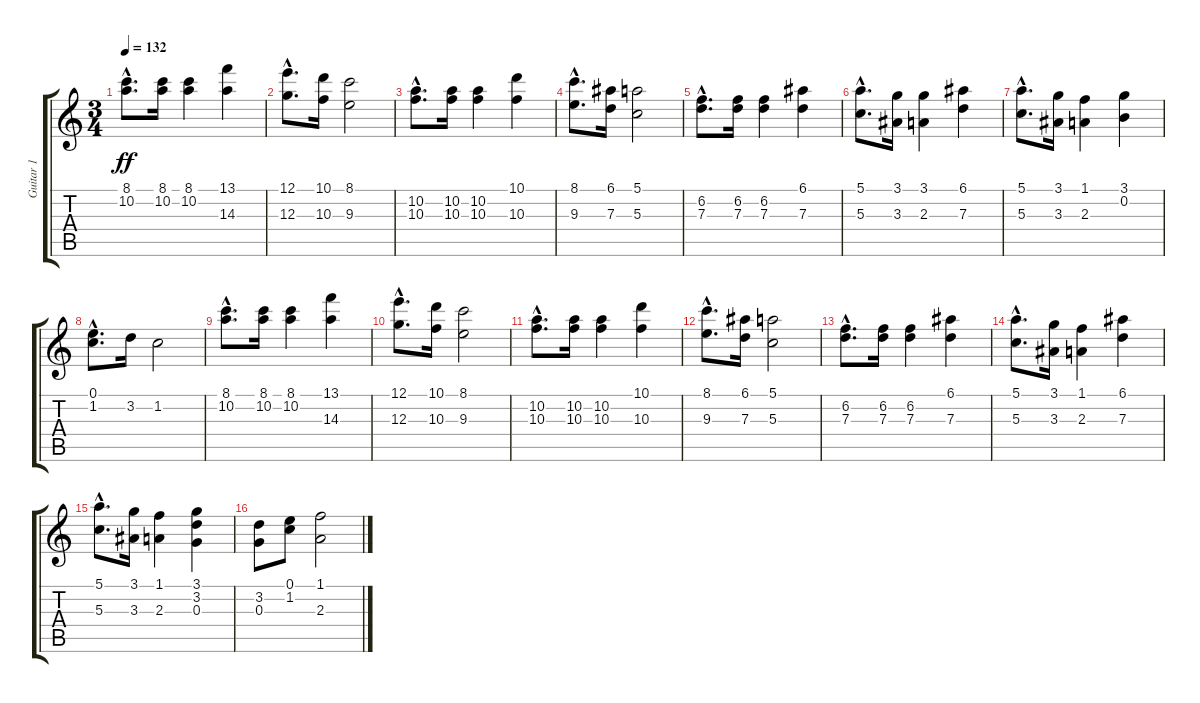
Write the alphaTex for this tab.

\track ("Guitar 1" "Guitar 1") {instrument acousticguitarnylon}
\staff {score tabs}
\tuning (E4 B3 G3 D3 A2 E2) {hide}
\ts (3 4)
\tempo 132
\clef g2
\ks c
(8.1{hac} 10.2{hac}).8{d dy ff instrument acousticguitarnylon} (8.1 10.2).16 (8.1 10.2).4 (13.1 14.3).4 |
(12.1{hac} 12.3{hac}).8{d} (10.1 10.3).16 (8.1 9.3).2 |
(10.2{hac} 10.3{hac}).8{d} (10.2 10.3).16 (10.2 10.3).4 (10.1 10.3).4 |
(8.1{hac} 9.3{hac}).8{d} (6.1 7.3).16 (5.1 5.3).2 |
(6.2{hac} 7.3{hac}).8{d} (6.2 7.3).16 (6.2 7.3).4 (6.1 7.3).4 |
(5.1{hac} 5.3{hac}).8{d} (3.1 3.3).16 (3.1 2.3).4 (6.1 7.3).4 |
(5.1{hac} 5.3{hac}).8{d} (3.1 3.3).16 (1.1 2.3).4 (3.1 0.2).4 |
(0.1{hac} 1.2{hac}).8{d} 3.2.16 1.2.2 |
(8.1{hac} 10.2{hac}).8{d} (8.1 10.2).16 (8.1 10.2).4 (13.1 14.3).4 |
(12.1{hac} 12.3{hac}).8{d} (10.1 10.3).16 (8.1 9.3).2 |
(10.2{hac} 10.3{hac}).8{d} (10.2 10.3).16 (10.2 10.3).4 (10.1 10.3).4 |
(8.1{hac} 9.3{hac}).8{d} (6.1 7.3).16 (5.1 5.3).2 |
(6.2{hac} 7.3{hac}).8{d} (6.2 7.3).16 (6.2 7.3).4 (6.1 7.3).4 |
(5.1{hac} 5.3{hac}).8{d} (3.1 3.3).16 (1.1 2.3).4 (6.1 7.3).4 |
(5.1{hac} 5.3{hac}).8{d} (3.1 3.3).16 (1.1 2.3).4 (3.1 3.2 0.3).4 |
(3.2 0.3).8 (0.1 1.2).8 (1.1 2.3).2
